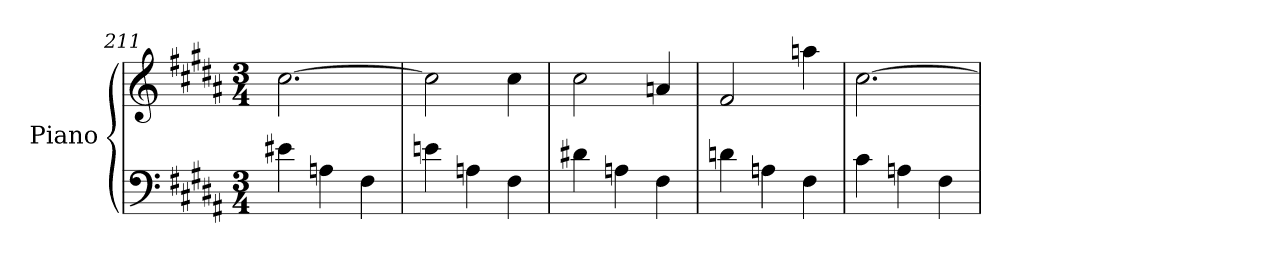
**kern	**kern
*part1	*part1
*staff2	*staff1
*I"Piano	*
*I'Pno	*
*clefF4	*clefG2
*k[f#c#g#d#a#]	*k[f#c#g#d#a#]
*B:	*B:
*M3/4	*M3/4
=211	=211
4e#X\	[2.cc#\
4An\	.
4F#\	.
=212	=212
4en\	2cc#\]
4An\	.
4F#\	4cc#\
=213	=213
4d#X\	2cc#\
4An\	.
4F#\	4an/
=214	=214
4dn\	2f#/
4An\	.
4F#\	4aan\
=215	=215
4c#\	[2.cc#\
4An\	.
4F#\	.
=	=
*-	*-
